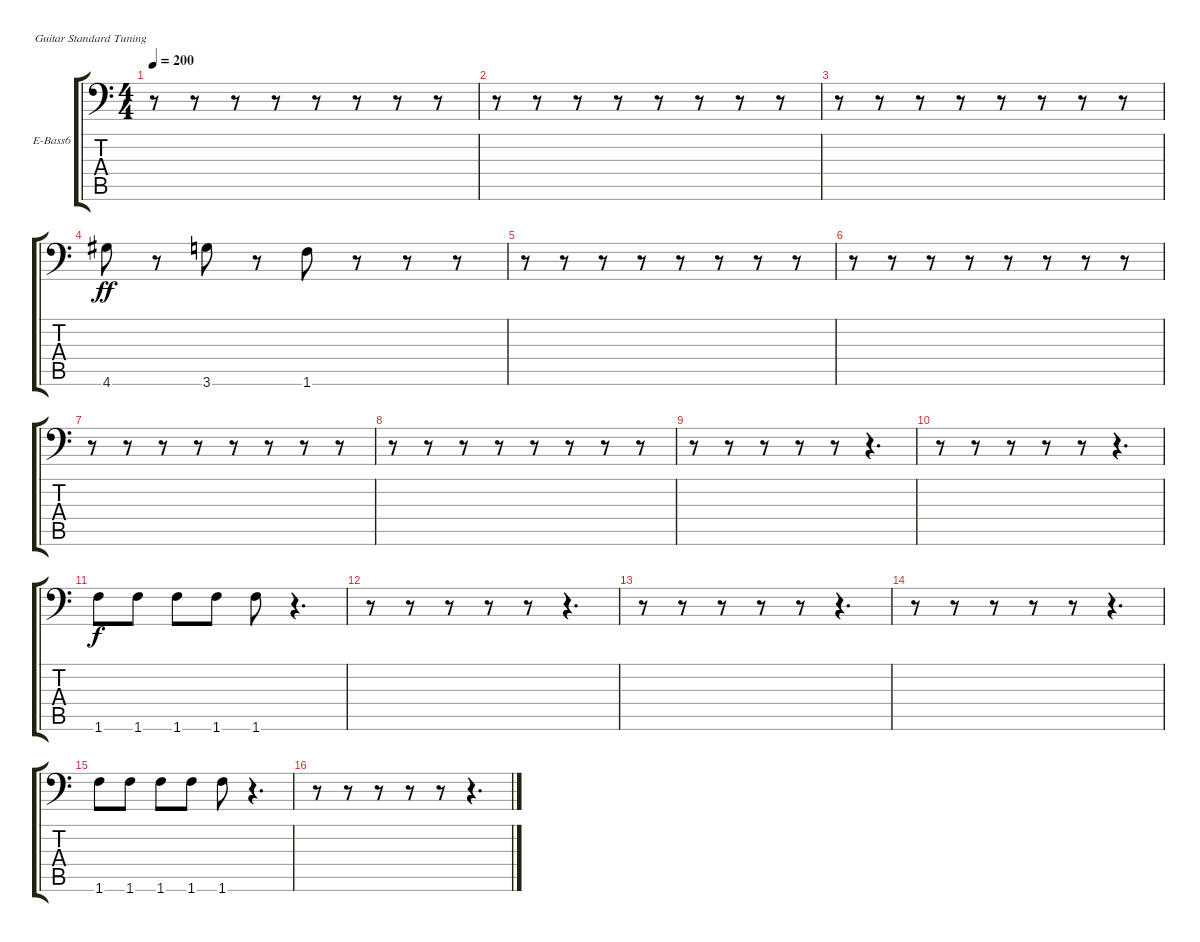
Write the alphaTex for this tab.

\bracketExtendMode groupsimilarinstruments
\firstSystemTrackNameOrientation horizontal
\otherSystemsTrackNameOrientation horizontal
\track ("Бас" "E-Bass6") {instrument electricbasspick}
\staff {score tabs}
\tuning (E4 B3 G3 D3 A2 E2)
\ts (4 4)
\tempo 200
\clef f4
\ks c
r.8{dy f} r.8 r.8 r.8 r.8 r.8 r.8 r.8 |
r.8 r.8 r.8 r.8 r.8 r.8 r.8 r.8 |
r.8 r.8 r.8 r.8 r.8 r.8 r.8 r.8 |
4.6.8{dy ff} r.8 3.6.8 r.8 1.6.8 r.8 r.8 r.8 |
r.8 r.8 r.8 r.8 r.8 r.8 r.8 r.8 |
r.8 r.8 r.8 r.8 r.8 r.8 r.8 r.8 |
r.8 r.8 r.8 r.8 r.8 r.8 r.8 r.8 |
r.8 r.8 r.8 r.8 r.8 r.8 r.8 r.8 |
r.8 r.8 r.8 r.8 r.8 r.4{d} |
r.8 r.8 r.8 r.8 r.8 r.4{d} |
1.6.8{dy f} 1.6.8 1.6.8 1.6.8 1.6.8 r.4{d} |
r.8 r.8 r.8 r.8 r.8 r.4{d} |
r.8 r.8 r.8 r.8 r.8 r.4{d} |
r.8 r.8 r.8 r.8 r.8 r.4{d} |
1.6.8 1.6.8 1.6.8 1.6.8 1.6.8 r.4{d} |
r.8 r.8 r.8 r.8 r.8 r.4{d}
